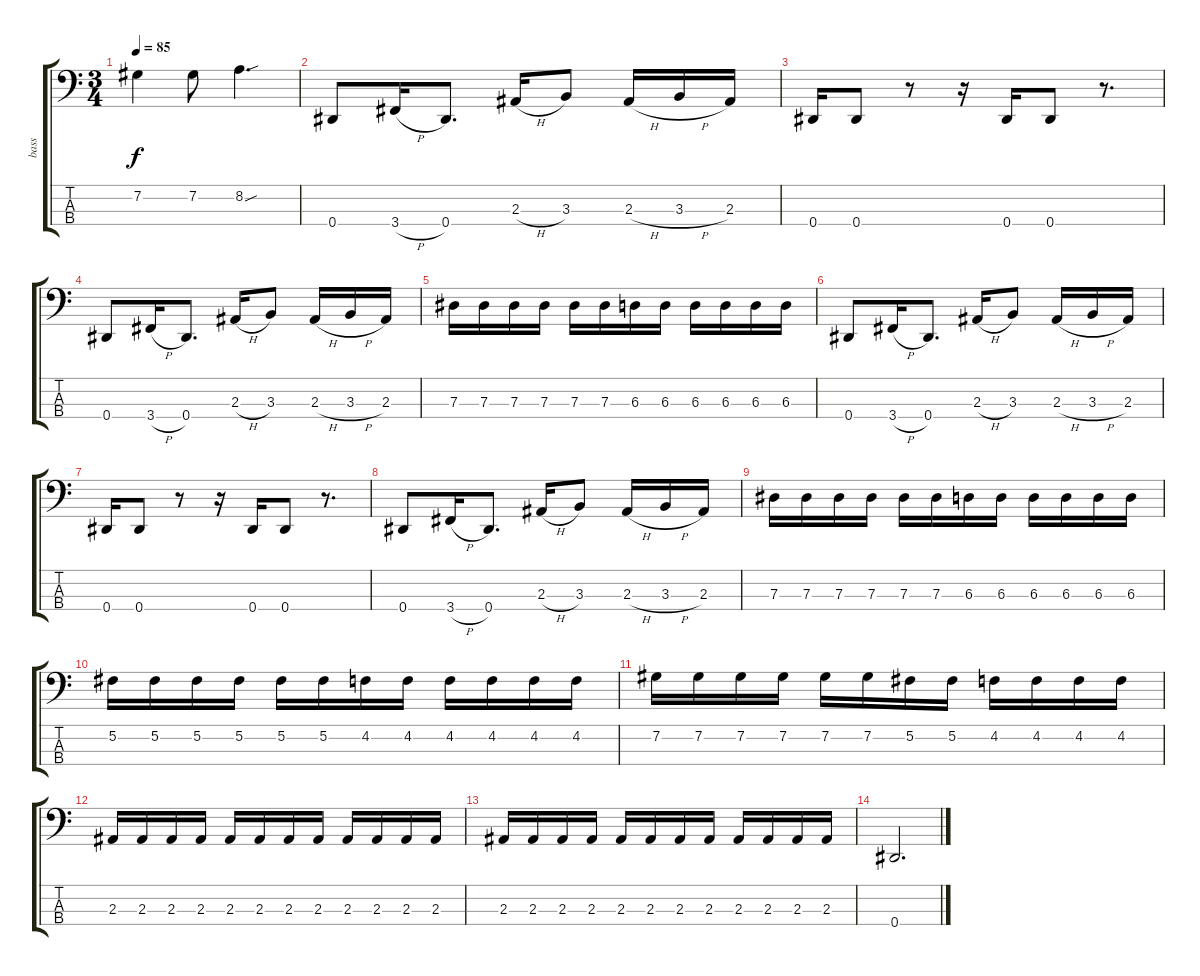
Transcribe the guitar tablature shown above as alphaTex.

\track ("bass" "bass") {instrument electricbasspick}
\staff {score tabs}
\tuning (Gb2 Db2 Ab1 Eb1) {hide}
\ts (3 4)
\tempo 85
\clef f4
\ks c
7.2.4{dy f} 7.2.8 8.2{sou}.4{d} |
0.4.8 3.4{h}.16 0.4.8{d} 2.3{h}.16 3.3.8 2.3{h}.16 3.3{h}.16 2.3.16 |
0.4.16 0.4.8 r.8 r.16 0.4.16 0.4.8 r.8{d} |
0.4.8 3.4{h}.16 0.4.8{d} 2.3{h}.16 3.3.8 2.3{h}.16 3.3{h}.16 2.3.16 |
7.3.16 7.3.16 7.3.16 7.3.16 7.3.16 7.3.16 6.3.16 6.3.16 6.3.16 6.3.16 6.3.16 6.3.16 |
0.4.8 3.4{h}.16 0.4.8{d} 2.3{h}.16 3.3.8 2.3{h}.16 3.3{h}.16 2.3.16 |
0.4.16 0.4.8 r.8 r.16 0.4.16 0.4.8 r.8{d} |
0.4.8 3.4{h}.16 0.4.8{d} 2.3{h}.16 3.3.8 2.3{h}.16 3.3{h}.16 2.3.16 |
7.3.16 7.3.16 7.3.16 7.3.16 7.3.16 7.3.16 6.3.16 6.3.16 6.3.16 6.3.16 6.3.16 6.3.16 |
5.2.16 5.2.16 5.2.16 5.2.16 5.2.16 5.2.16 4.2.16 4.2.16 4.2.16 4.2.16 4.2.16 4.2.16 |
7.2.16 7.2.16 7.2.16 7.2.16 7.2.16 7.2.16 5.2.16 5.2.16 4.2.16 4.2.16 4.2.16 4.2.16 |
2.3.16 2.3.16 2.3.16 2.3.16 2.3.16 2.3.16 2.3.16 2.3.16 2.3.16 2.3.16 2.3.16 2.3.16 |
2.3.16 2.3.16 2.3.16 2.3.16 2.3.16 2.3.16 2.3.16 2.3.16 2.3.16 2.3.16 2.3.16 2.3.16 |
0.4.2{d}
